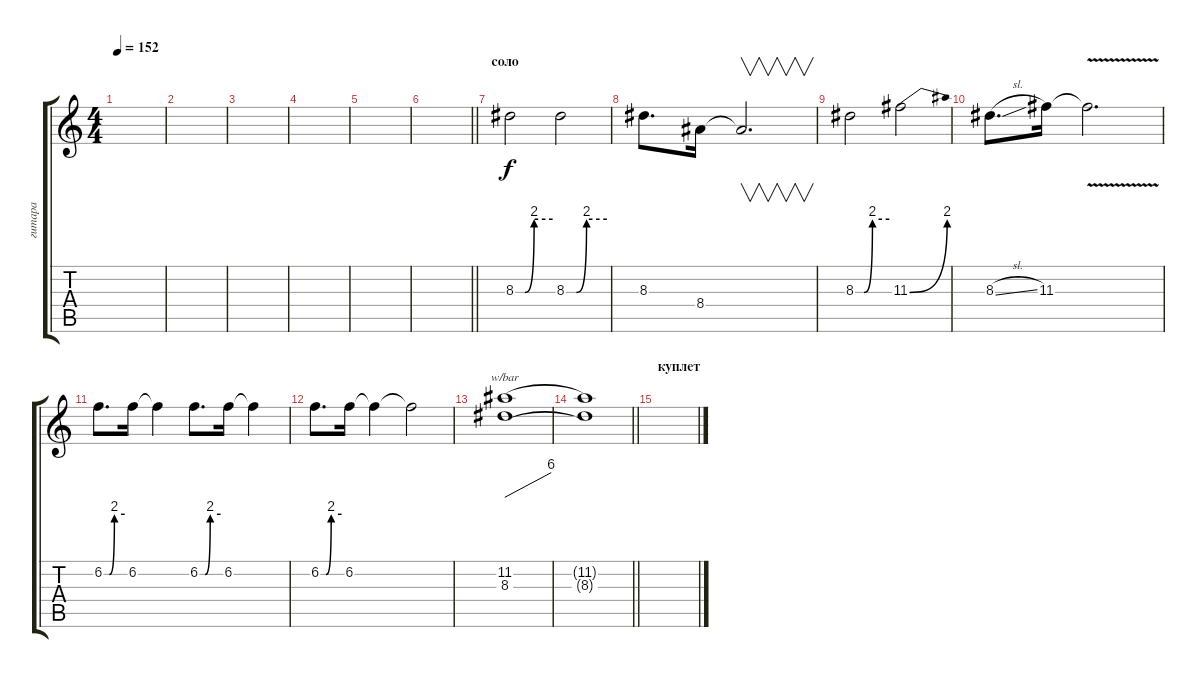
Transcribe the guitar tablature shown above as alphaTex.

\track ("гитара" "гитара") {instrument electricguitarjazz}
\staff {score tabs}
\tuning (E4 B3 G3 D3 A2 E2) {hide}
\ts (4 4)
\tempo 152
\clef g2
\ks c
|
|
|
|
|
\barLineRight lightlight
|
\section ("" "соло")
8.3{be (custom 0 0 15 0 30 8 60 8)}.2 8.3{be (custom 0 0 15 0 30 8 60 8)}.2 |
8.3.8{d} 8.4.16 8.4{t}.2{v d} |
8.3{be (custom 0 0 15 0 30 8 60 8)}.2 11.3{be (bend 0 0 60 8)}.2 |
8.3{sl}.8{d} 11.3.16 11.3{v t}.2{d} |
6.2{be (custom 0 0 15 0 30 8 60 8)}.8{d} 6.2.16 6.2{t}.4 6.2{be (custom 0 0 15 0 30 8 60 8)}.8{d} 6.2.16 6.2{t}.4 |
6.2{be (custom 0 0 15 0 30 8 60 8)}.8{d} 6.2.16 6.2{t}.4 6.2{t}.2 |
(11.2 8.3).1{tbe (dive default 0 0 60 24)} |
\barLineRight lightlight
(11.2{t} 8.3{t}).1 |
\section ("" "куплет")
